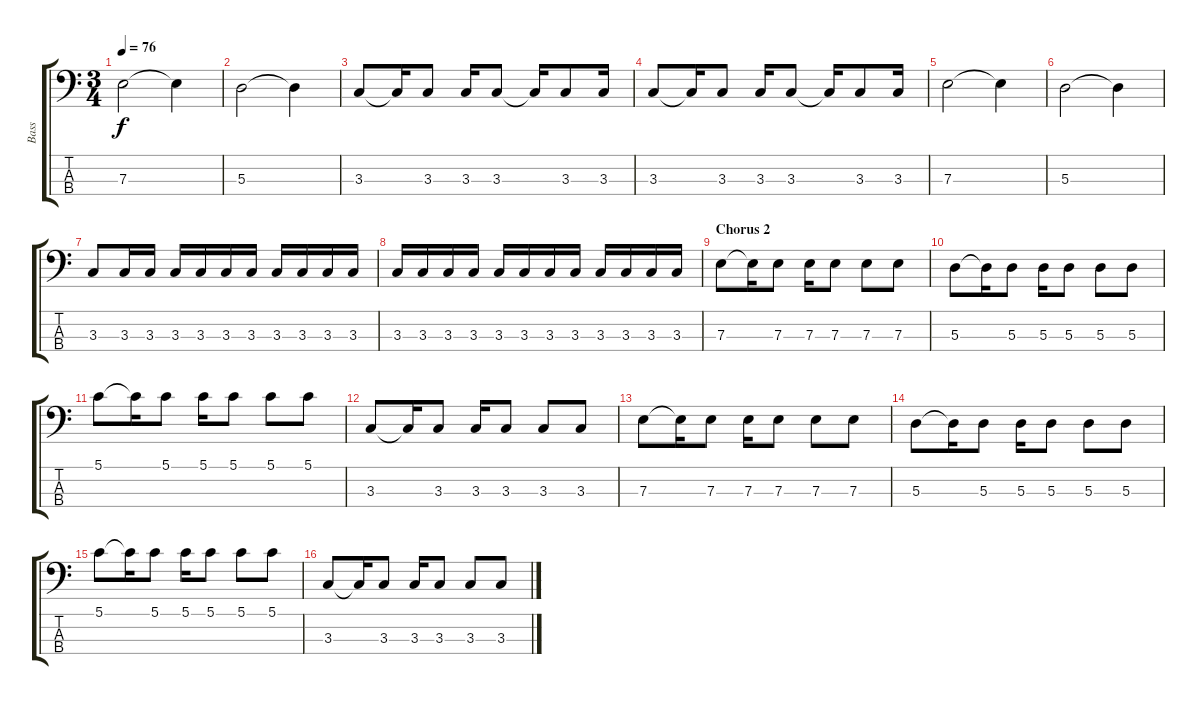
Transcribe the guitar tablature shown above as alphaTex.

\track ("Bass" "Bass") {instrument electricbassfinger}
\staff {score tabs}
\tuning (G2 D2 A1 E1) {hide}
\ts (3 4)
\tempo 76
\clef f4
\ks c
7.3.2{dy f} 7.3{t}.4 |
5.3.2 5.3{t}.4 |
3.3.8 3.3{t}.16 3.3.8 3.3.16 3.3.8 3.3{t}.16 3.3.8 3.3.16 |
3.3.8 3.3{t}.16 3.3.8 3.3.16 3.3.8 3.3{t}.16 3.3.8 3.3.16 |
7.3.2 7.3{t}.4 |
5.3.2 5.3{t}.4 |
3.3.8 3.3.16 3.3.16 3.3.16 3.3.16 3.3.16 3.3.16 3.3.16 3.3.16 3.3.16 3.3.16 |
3.3.16 3.3.16 3.3.16 3.3.16 3.3.16 3.3.16 3.3.16 3.3.16 3.3.16 3.3.16 3.3.16 3.3.16 |
\section ("" "Chorus 2")
7.3.8 7.3{t}.16 7.3.8 7.3.16 7.3.8 7.3.8 7.3.8 |
5.3.8 5.3{t}.16 5.3.8 5.3.16 5.3.8 5.3.8 5.3.8 |
5.1.8 5.1{t}.16 5.1.8 5.1.16 5.1.8 5.1.8 5.1.8 |
3.3.8 3.3{t}.16 3.3.8 3.3.16 3.3.8 3.3.8 3.3.8 |
7.3.8 7.3{t}.16 7.3.8 7.3.16 7.3.8 7.3.8 7.3.8 |
5.3.8 5.3{t}.16 5.3.8 5.3.16 5.3.8 5.3.8 5.3.8 |
5.1.8 5.1{t}.16 5.1.8 5.1.16 5.1.8 5.1.8 5.1.8 |
3.3.8 3.3{t}.16 3.3.8 3.3.16 3.3.8 3.3.8 3.3.8
